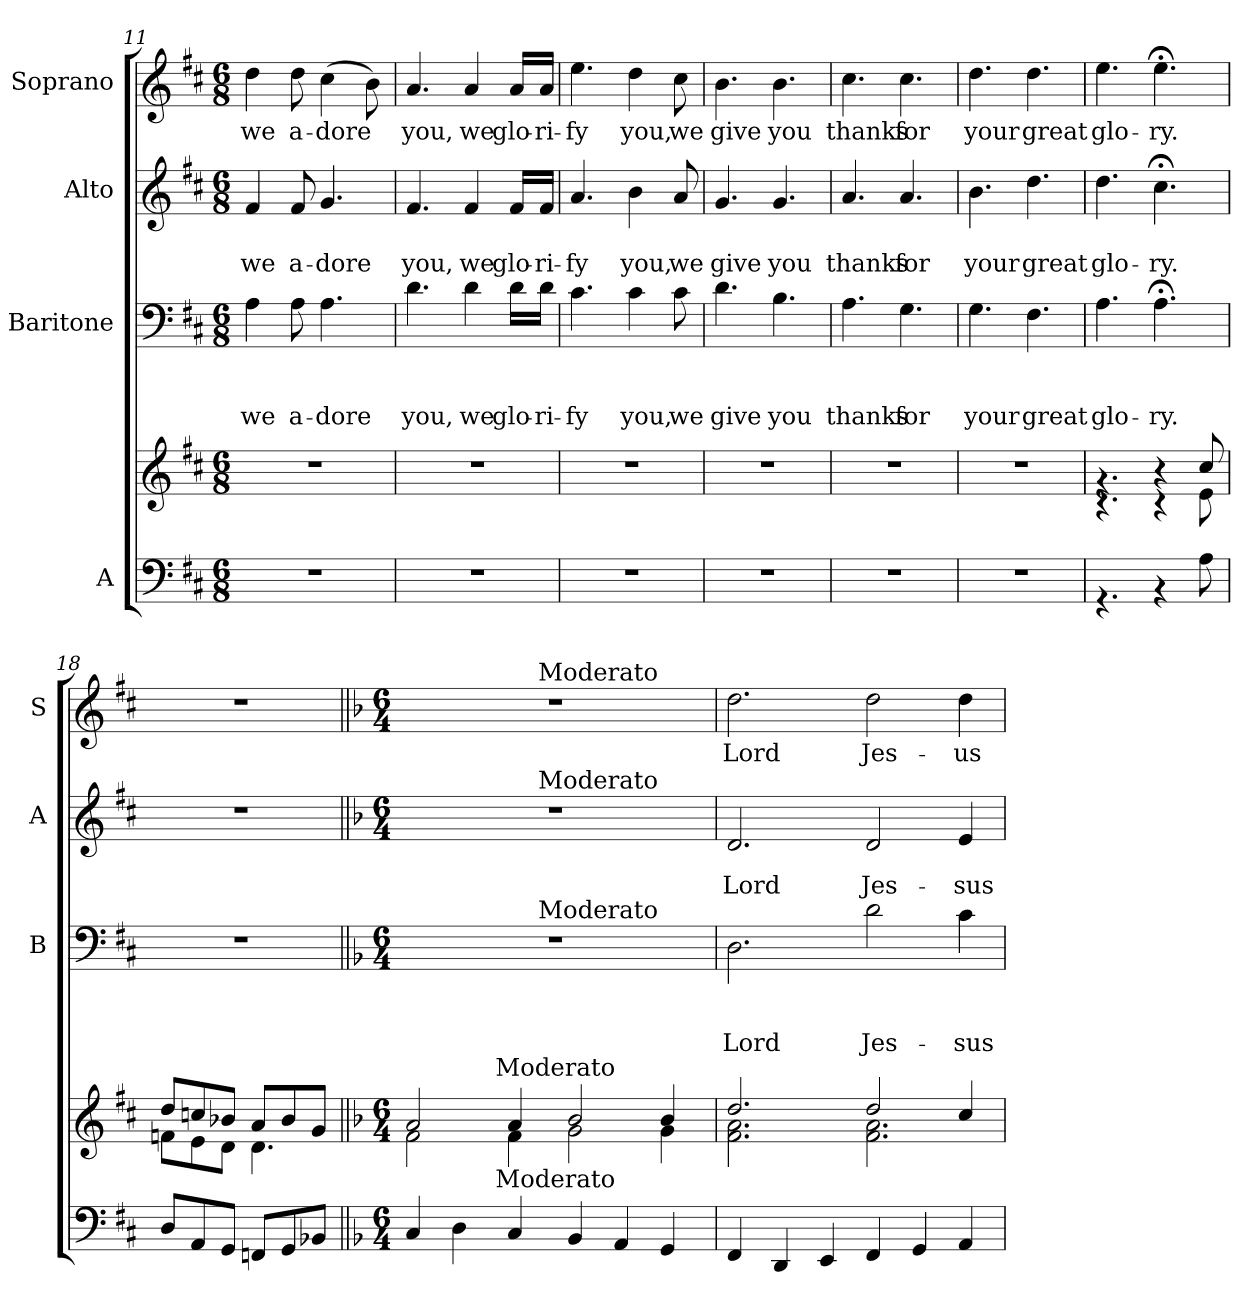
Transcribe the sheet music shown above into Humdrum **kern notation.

**kern	**kern	**kern	**text	**text	**text	**kern	**text	**text	**kern	**text
*part4	*part4	*part3	*part3	*part3	*part3	*part2	*part2	*part2	*part1	*part1
*staff5	*staff4	*staff3	*staff3	*staff3	*staff3	*staff2	*staff2	*staff2	*staff1	*staff1
*I"A	*	*I"Baritone	*	*	*	*I"Alto	*	*	*I"Soprano	*
*	*	*I'B	*	*	*	*I'A	*	*	*I'S	*
*clefF4	*clefG2	*clefF4	*	*	*	*clefG2	*	*	*clefG2	*
*k[f#c#]	*k[f#c#]	*k[f#c#]	*	*	*	*k[f#c#]	*	*	*k[f#c#]	*
*D:	*D:	*D:	*	*	*	*D:	*	*	*D:	*
*M6/8	*M6/8	*M6/8	*	*	*	*M6/8	*	*	*M6/8	*
=11	=11	=11	=11	=11	=11	=11	=11	=11	=11	=11
!	!	!	!	!	!LO:LY:b	!	!	!LO:LY:b	!	!LO:LY:b
2.r	2.r	4A\	.	.	we	4f#/	.	we	4dd\	we
!	!	!	!	!	!LO:LY:b	!	!	!LO:LY:b	!	!LO:LY:b
.	.	8A\	.	.	a-	8f#/	.	a-	8dd\	a-
!	!	!	!	!	!LO:LY:b	!	!	!LO:LY:b	!	!LO:LY:b
.	.	4.A\	.	.	-dore	4.g/	.	-dore	(>4cc#\	-dore
.	.	.	.	.	.	.	.	.	8b\)	.
=12	=12	=12	=12	=12	=12	=12	=12	=12	=12	=12
!	!	!	!	!	!LO:LY:b	!	!	!LO:LY:b	!	!LO:LY:b
2.r	2.r	4.d\	.	.	you,	4.f#/	.	you,	4.a/	you,
!	!	!	!	!	!LO:LY:b	!	!	!LO:LY:b	!	!LO:LY:b
.	.	4d\	.	.	we	4f#/	.	we	4a/	we
!	!	!	!	!	!LO:LY:b	!	!	!LO:LY:b	!	!LO:LY:b
.	.	16d\LL	.	.	glo-	16f#/LL	.	glo-	16a/LL	glo-
!	!	!	!	!	!LO:LY:b	!	!	!LO:LY:b	!	!LO:LY:b
.	.	16d\JJ	.	.	-ri-	16f#/JJ	.	-ri-	16a/JJ	-ri-
!!LO:PB:g=z
=13	=13	=13	=13	=13	=13	=13	=13	=13	=13	=13
!	!	!	!	!	!LO:LY:b	!	!	!LO:LY:b	!	!LO:LY:b
2.r	2.r	4.c#\	.	.	-fy	4.a/	.	-fy	4.ee\	-fy
!	!	!	!	!	!LO:LY:b	!	!	!LO:LY:b	!	!LO:LY:b
.	.	4c#\	.	.	you,	4b\	.	you,	4dd\	you,
!	!	!	!	!	!LO:LY:b	!	!	!LO:LY:b	!	!LO:LY:b
.	.	8c#\	.	.	we	8a/	.	we	8cc#\	we
=14	=14	=14	=14	=14	=14	=14	=14	=14	=14	=14
!	!	!	!	!	!LO:LY:b	!	!	!LO:LY:b	!	!LO:LY:b
2.r	2.r	4.d\	.	.	give	4.g/	.	give	4.b\	give
!	!	!	!	!	!LO:LY:b	!	!	!LO:LY:b	!	!LO:LY:b
.	.	4.B\	.	.	you	4.g/	.	you	4.b\	you
=15	=15	=15	=15	=15	=15	=15	=15	=15	=15	=15
!	!	!	!	!	!LO:LY:b	!	!	!LO:LY:b	!	!LO:LY:b
2.r	2.r	4.A\	.	.	thanks	4.a/	.	thanks	4.cc#\	thanks
!	!	!	!	!	!LO:LY:b	!	!	!LO:LY:b	!	!LO:LY:b
.	.	4.G\	.	.	for	4.a/	.	for	4.cc#\	for
=16	=16	=16	=16	=16	=16	=16	=16	=16	=16	=16
!	!	!	!	!	!LO:LY:b	!	!	!LO:LY:b	!	!LO:LY:b
2.r	2.r	4.G\	.	.	your	4.b\	.	your	4.dd\	your
!	!	!	!	!	!LO:LY:b	!	!	!LO:LY:b	!	!LO:LY:b
.	.	4.F#\	.	.	great	4.dd\	.	great	4.dd\	great
=17	=17	=17	=17	=17	=17	=17	=17	=17	=17	=17
*	*^	*	*	*	*	*	*	*	*	*
!	!	!	!	!	!	!LO:LY:b	!	!	!LO:LY:b	!	!LO:LY:b
4.rAA	4.ra	4.rc	4.A\	.	.	glo-	4.dd\	.	glo-	4.ee\	glo-
!	!	!	!	!	!	!LO:LY:b	!	!	!LO:LY:b	!	!LO:LY:b
4rAA	4ra	4rc	4.A;<\	.	.	-ry.	4.cc#;<\	.	-ry.	4.ee;<\	-ry.
8A\	8cc#/	8e\	.	.	.	.	.	.	.	.	.
=18	=18	=18	=18	=18	=18	=18	=18	=18	=18	=18	=18
8D/L	8dd/L	8fn\L	2.r	.	.	.	2.r	.	.	2.r	.
8AA/	8ccn/	8e\	.	.	.	.	.	.	.	.	.
8GG/J	8b-X/J	8d\J	.	.	.	.	.	.	.	.	.
8FFn/L	8a/L	4.d\	.	.	.	.	.	.	.	.	.
8GG/	8b-/	.	.	.	.	.	.	.	.	.	.
8BB-X/J	8g/J	.	.	.	.	.	.	.	.	.	.
*	*v	*v	*	*	*	*	*	*	*	*	*
!!LO:LB:g=z
=19||	=19||	=19||	=19||	=19||	=19||	=19||	=19||	=19||	=19||	=19||
*k[b-]	*k[b-]	*k[b-]	*	*	*	*k[b-]	*	*	*k[b-]	*
*F:	*F:	*F:	*	*	*	*F:	*	*	*F:	*
*M6/4	*M6/4	*M6/4	*	*	*	*M6/4	*	*	*M6/4	*
*^	*^	*^	*	*	*	*^	*	*	*^	*
*	*	*	*^	*	*	*	*	*	*	*	*	*	*	*	*
4C/	4...ryy	2a/	2f\	4...ryy	1.r	2ryy	.	.	.	1.r	2ryy	.	.	1.r	2ryy	.
4D\	.	.	.	.	.	.	.	.	.	.	.	.	.	.	.	.
!	!	!	!	!LO:TX:a:t=Moderato	!	!	!	!	!	!	!	!	!	!	!	!
!	!LO:TX:a:t=Moderato	!	!	!	!	!	!	!	!	!	!	!	!	!	!	!
.	1ryy	.	.	1ryy	.	.	.	.	.	.	.	.	.	.	.	.
4C/	.	4a/	4f\	.	.	8ryy	.	.	.	.	8ryy	.	.	.	8ryy	.
!	!	!	!	!	!	!	!	!	!	!	!	!	!	!	!LO:TX:a:t=Moderato	!
!	!	!	!	!	!	!	!	!	!	!	!LO:TX:a:t=Moderato	!	!	!	!	!
!	!	!	!	!	!	!LO:TX:a:t=Moderato	!	!	!	!	!	!	!	!	!	!
.	.	.	.	.	.	2..ryy	.	.	.	.	2..ryy	.	.	.	2..ryy	.
4BB-/	.	2b-/	2g\	.	.	.	.	.	.	.	.	.	.	.	.	.
4AA/	.	.	.	.	.	.	.	.	.	.	.	.	.	.	.	.
4GG/	.	4b-/	4g\	.	.	.	.	.	.	.	.	.	.	.	.	.
.	32ryy	.	.	32ryy	.	.	.	.	.	.	.	.	.	.	.	.
=20	=20	=20	=20	=20	=20	=20	=20	=20	=20	=20	=20	=20	=20	=20	=20	=20
!	!	!	!	!	!	!	!	!	!LO:LY:b	!	!	!	!LO:LY:b	!	!	!LO:LY:b
*v	*v	*	*	*	*v	*v	*	*	*	*v	*v	*	*	*v	*v	*
*	*	*v	*v	*	*	*	*	*	*	*	*	*
4FF/	2.dd/	2.f\ 2.a\	2.D\	.	.	Lord	2.d/	.	Lord	2.dd\	Lord
4DD/	.	.	.	.	.	.	.	.	.	.	.
4EE/	.	.	.	.	.	.	.	.	.	.	.
!	!	!	!	!	!	!LO:LY:b	!	!	!LO:LY:b	!	!LO:LY:b
4FF/	2dd/	2.f\ 2.a\	2d\	.	.	Jes-	2d/	.	Jes-	2dd\	Jes-
4GG/	.	.	.	.	.	.	.	.	.	.	.
!	!	!	!	!	!	!LO:LY:b	!	!	!LO:LY:b	!	!LO:LY:b
4AA/	4cc/	.	4c\	.	.	-sus	4e/	.	-sus	4dd\	-us
*	*v	*v	*	*	*	*	*	*	*	*	*
=	=	=	=	=	=	=	=	=	=	=
*-	*-	*-	*-	*-	*-	*-	*-	*-	*-	*-
